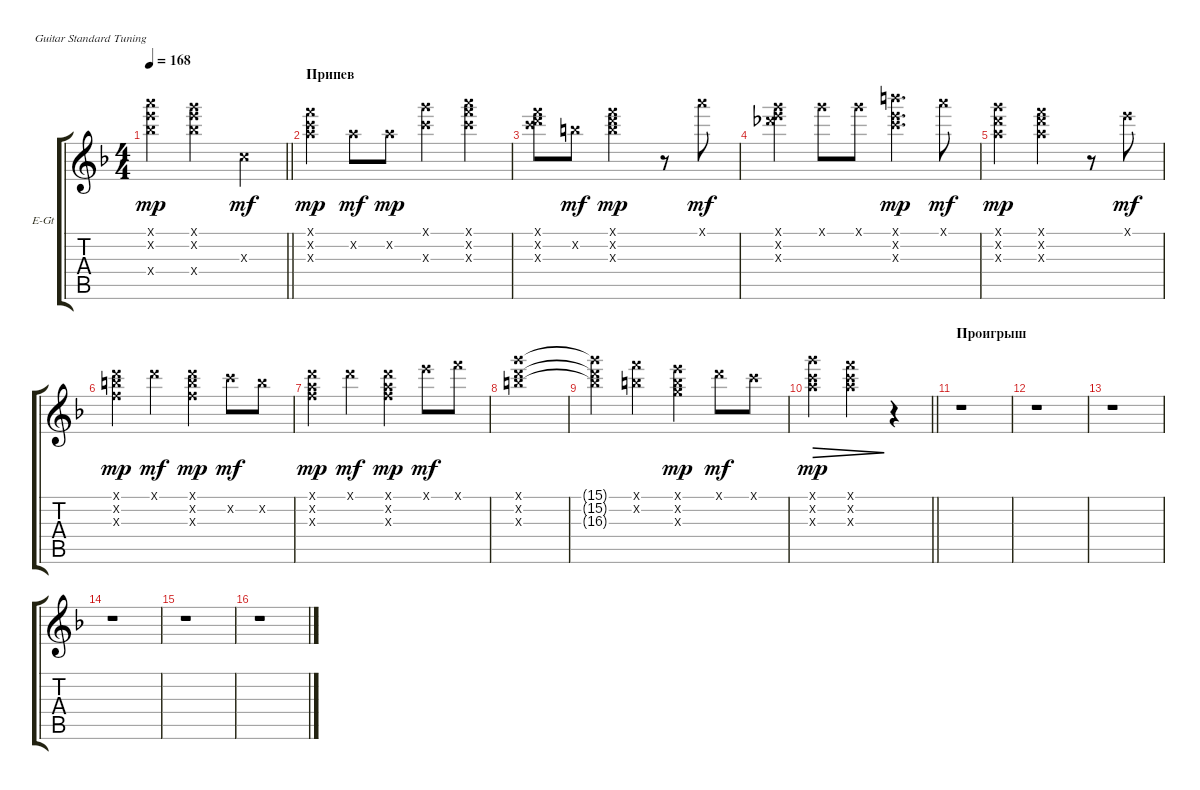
\defaultSystemsLayout 4
\bracketExtendMode groupsimilarinstruments
\firstSystemTrackNameOrientation horizontal
\otherSystemsTrackNameOrientation horizontal
\track ("Electric Guitar Х" "E-Gt") {instrument overdrivenguitar}
\staff {score tabs}
\tuning (E4 B3 G3 D3 A2 E2)
\ts (4 4)
\tempo 168
\clef g2
\scale
0.333333
\barLineRight lightlight
\ks f
(17.1{x} 17.2{x} 20.4{x}).4{dy mp} (17.2{x} 20.4{x} 15.1{x}).2 5.3{x}.4{dy mf} |
\section ("" "Припев")
\scale
0.333333 (13.1{x} 13.2{x} 14.3{x}).4{dy mp} 10.2{x}.8{dy mf} 10.2{x}.8{dy mp} (15.1{x} 17.3{x}).4 (17.3{x} 18.2{x} 17.1{x}).4 |
\scale
0.333333 (19.3{x} 13.2{x} 13.1{x}).8 12.2{x}.8{dy mf} (7.1{x} 18.2{x} 19.3{x}).2{dy mp} r.8 17.1{x}.8{dy mf} |
\scale
0.333333 (15.1{x} 17.2{x} 18.3{x}).4 15.1{x}.8 15.1{x}.8 (19.1{x} 17.2{x} 17.3{x}).4{d dy mp} 17.1{x}.8{dy mf} |
\scale
0.333333 (15.1{x} 15.2{x} 14.3{x}).4{dy mp} (14.3{x} 15.2{x} 13.1{x}).2 r.8 12.1{x}.8{dy mf} |
\scale
0.333333 (10.3{x} 12.2{x} 10.1{x}).4{dy mp} 10.1{x}.4{dy mf} (10.1{x} 12.2{x} 10.3{x}).4{dy mp} 13.2{x}.8{dy mf} 12.2{x}.8 |
\scale
0.333333 (10.2{x} 10.3{x} 10.1{x}).4{dy mp} 10.1{x}.4{dy mf} (10.1{x} 10.2{x} 10.3{x}).4{dy mp} 12.1{x}.8{dy mf} 13.1{x}.8 |
\scale
0.333333 (15.2{x} 15.1{x} 16.3{x}).1 |
\scale
0.333333 (16.3{x t} 15.2{x t} 15.1{x t}).4 (13.1{x} 12.2{x}).4 (12.1{x} 12.2{x} 12.3{x}).4{dy mp} 10.1{x}.8{dy mf} 8.1{x}.8 |
\scale
0.333333
\barLineRight lightlight
(13.2{x} 15.1{x} 14.3{x}).4{dec dy mp} (14.3{x} 13.2{x} 13.1{x}).2{dec} r.4 |
\section ("" "Проигрыш")
\scale
0.333333 r.1 |
\scale
0.333333 r.1 |
\scale
0.333333 r.1 |
\scale
0.333333 r.1 |
\scale
0.333333 r.1 |
\scale
0.333333 r.1
